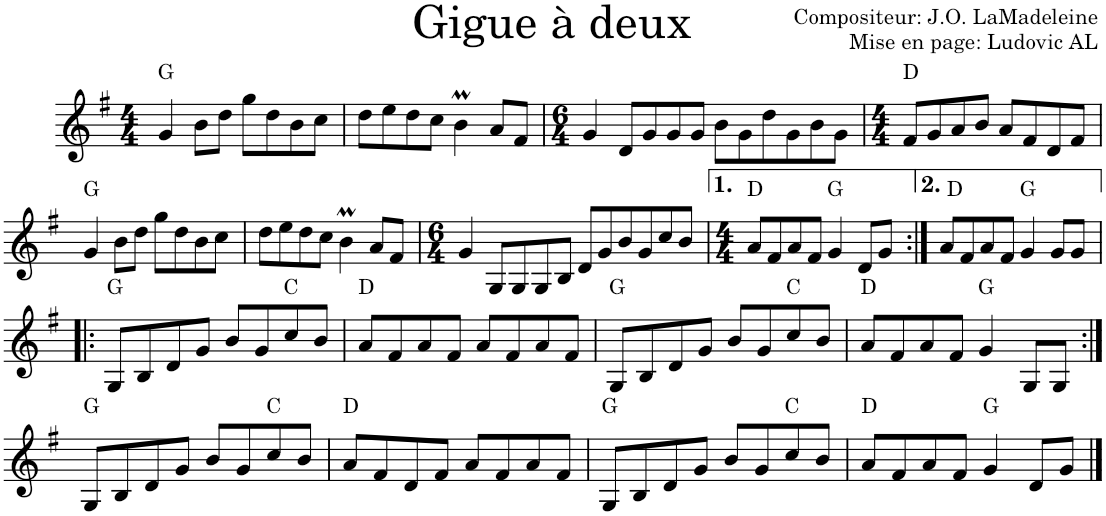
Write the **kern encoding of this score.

**kern	**harte
*part1	*part1
*staff1	*
*I"Voice	*
*I'V	*
*clefG2	*
*k[f#]	*
*M4/4	*
=1	=1
4g/	G:maj
8b\L	.
8dd\J	.
8gg\L	.
8dd\	.
8b\	.
8cc\J	.
=2	=2
8dd\L	.
8ee\	.
8dd\	.
8cc\J	.
4bm\	.
8a/L	.
8f#/J	.
=3	=3
*M6/4	*
4g/	.
8d/L	.
8g/	.
8g/	.
8g/J	.
8b\L	.
8g\	.
8dd\	.
8g\	.
8b\	.
8g\J	.
=4	=4
*M4/4	*
8f#/L	D:maj
8g/	.
8a/	.
8b/J	.
8a/L	.
8f#/	.
8d/	.
8f#/J	.
!!LO:LB:g=z
=5	=5
4g/	G:maj
8b\L	.
8dd\J	.
8gg\L	.
8dd\	.
8b\	.
8cc\J	.
=6	=6
8dd\L	.
8ee\	.
8dd\	.
8cc\J	.
4bm\	.
8a/L	.
8f#/J	.
=7	=7
*M6/4	*
4g/	.
8G/L	.
8G/	.
8G/	.
8B/J	.
8d/L	.
8g/	.
8b/	.
8g/	.
8cc/	.
8b/J	.
=8	=8
*M4/4	*
8a/L	D:maj
8f#/	.
8a/	.
8f#/J	.
4g/	G:maj
8d/L	.
8g/J	.
=9:|!	=9:|!
8a/L	D:maj
8f#/	.
8a/	.
8f#/J	.
4g/	G:maj
8g/L	.
8g/J	.
!!LO:LB:g=z
=10!|:	=10!|:
8G/L	G:maj
8B/	.
8d/	.
8g/J	.
8b/L	.
8g/	.
8cc/	C:maj
8b/J	.
=11	=11
8a/L	D:maj
8f#/	.
8a/	.
8f#/J	.
8a/L	.
8f#/	.
8a/	.
8f#/J	.
=12	=12
8G/L	G:maj
8B/	.
8d/	.
8g/J	.
8b/L	.
8g/	.
8cc/	C:maj
8b/J	.
=13	=13
8a/L	D:maj
8f#/	.
8a/	.
8f#/J	.
4g/	G:maj
8G/L	.
8G/J	.
!!LO:LB:g=z
=14:|!	=14:|!
8G/L	G:maj
8B/	.
8d/	.
8g/J	.
8b/L	.
8g/	.
8cc/	C:maj
8b/J	.
=15	=15
8a/L	D:maj
8f#/	.
8d/	.
8f#/J	.
8a/L	.
8f#/	.
8a/	.
8f#/J	.
=16	=16
8G/L	G:maj
8B/	.
8d/	.
8g/J	.
8b/L	.
8g/	.
8cc/	C:maj
8b/J	.
=17	=17
8a/L	D:maj
8f#/	.
8a/	.
8f#/J	.
4g/	G:maj
8d/L	.
8g/J	.
==	==
*-	*-
